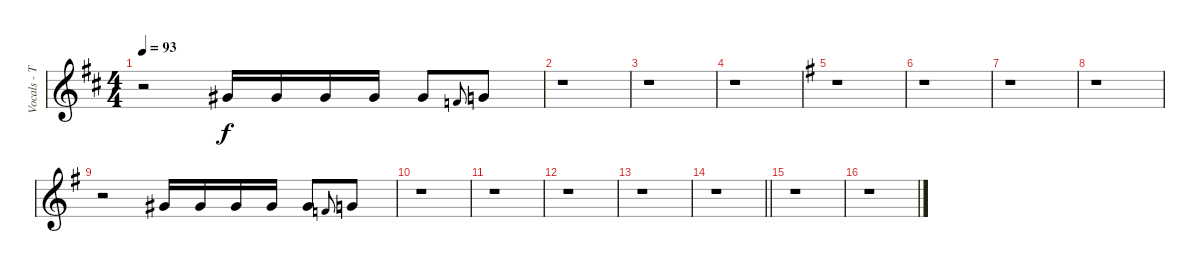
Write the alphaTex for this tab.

\track ("Vocals - Tom Englund" "Vocals - T") {instrument frenchhorn}
\staff {score}
\tuning (E4 B3 G3 D3 A2 E2) {hide}
\ts (4 4)
\tempo 93
\clef g2
\ks bminor
r.2{dy f} 4.1.16{balance 11 instrument frenchhorn} 4.1.16 4.1.16 4.1.16 4.1.8 1.1.8{gr onbeat} 3.1.8 |
r.1 |
r.1 |
r.1 |
\ks eminor
r.1 |
r.1 |
r.1 |
r.1 |
r.2 4.1.16{balance 11 instrument frenchhorn} 4.1.16 4.1.16 4.1.16 4.1.8 1.1.8{gr onbeat} 3.1.8 |
r.1 |
r.1 |
r.1 |
r.1 |
\barLineRight lightlight
r.1 |
r.1 |
r.1
